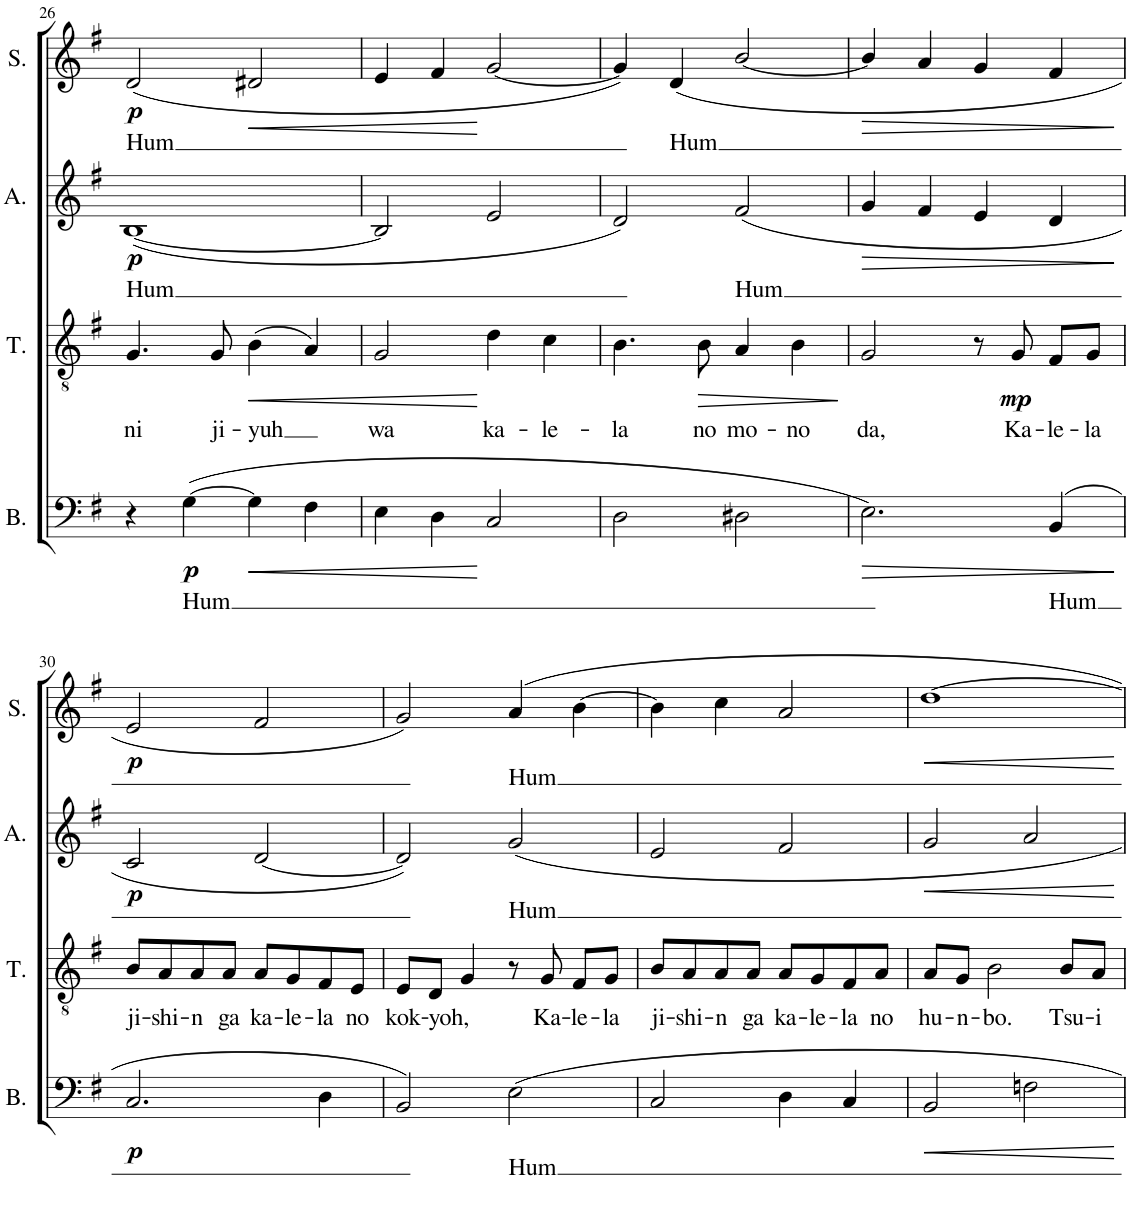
**kern	**text	**dynam	**kern	**text	**dynam	**kern	**text	**dynam	**kern	**text	**dynam
*part4	*part4	*part4	*part3	*part3	*part3	*part2	*part2	*part2	*part1	*part1	*part1
*staff4	*staff4	*staff4	*staff3	*staff3	*staff3	*staff2	*staff2	*staff2	*staff1	*staff1	*staff1
*I"Bass	*	*	*I"Tenor	*	*	*I"Alto	*	*	*I"Soprano	*	*
*I'B.	*	*	*I'T.	*	*	*I'A.	*	*	*I'S.	*	*
!!LO:PB:g=z
*clefF4	*	*	*clefGv2	*	*	*clefG2	*	*	*clefG2	*	*
*k[f#]	*	*	*k[f#]	*	*	*k[f#]	*	*	*k[f#]	*	*
*M4/4	*	*	*M4/4	*	*	*M4/4	*	*	*M4/4	*	*
*met(c)	*	*	*met(c)	*	*	*met(c)	*	*	*met(c)	*	*
=26	=26	=26	=26	=26	=26	=26	=26	=26	=26	=26	=26
!	!	!	!	!LO:LY:b	!	!	!LO:LY:b	!LO:DY:b	!	!LO:LY:b	!LO:DY:b
4r	.	.	4.G/	ni	.	([1B	Hum	p	(2d/	Hum	p
!	!LO:LY:b	!LO:DY:b	!	!	!	!	!	!	!	!	!
([4G\	Hum	p	.	.	.	.	.	.	.	.	.
!	!	!	!	!LO:LY:b	!	!	!	!	!	!	!
.	.	.	8G/	ji-	.	.	.	.	.	.	.
!	!	!LO:HP:b	!	!LO:LY:b	!LO:HP:b	!	!	!	!	!	!LO:HP:b
4G\]	.	<	(4B\	-yuh	<	.	.	.	2d#X/	.	<
4F#\	.	.	4A/)	.	.	.	.	.	.	.	.
=27	=27	=27	=27	=27	=27	=27	=27	=27	=27	=27	=27
!	!	!	!	!LO:LY:b	!	!	!	!	!	!	!
4E\	.	.	2G/	wa	.	2B/]	.	.	4e/	.	.
4D\	.	.	.	.	.	.	.	.	4f#/	.	.
!	!	!	!	!LO:LY:b	!	!	!	!	!	!	!
2C/	.	[	4d\	ka-	[	2e/	.	.	[2g/	.	[
!	!	!	!	!LO:LY:b	!	!	!	!	!	!	!
.	.	.	4c\	-le-	.	.	.	.	.	.	.
=28	=28	=28	=28	=28	=28	=28	=28	=28	=28	=28	=28
!	!	!	!	!LO:LY:b	!	!	!	!	!	!	!
2D\	.	.	4.B\	-la	.	2d/)	.	.	4g/])	.	.
!	!	!	!	!	!	!	!	!	!	!LO:LY:b	!
.	.	.	.	.	.	.	.	.	(4d/	Hum	.
!	!	!	!	!LO:LY:b	!LO:HP:b	!	!	!	!	!	!
.	.	.	8B\	no	>	.	.	.	.	.	.
!	!	!	!	!LO:LY:b	!	!	!LO:LY:b	!	!	!	!
2D#X\	.	.	4A/	mo-	.	(2f#/	Hum	.	[2b/	.	.
!	!	!	!	!LO:LY:b	!	!	!	!	!	!	!
.	.	.	4B\	-no	.	.	.	.	.	.	.
.	.	.	.	.	]	.	.	.	.	.	.
=29	=29	=29	=29	=29	=29	=29	=29	=29	=29	=29	=29
!	!	!LO:HP:b	!	!LO:LY:b	!	!	!	!LO:HP:b	!	!	!LO:HP:b
2.E\)	.	>	2G/	da,	.	4g/	.	>	4b/]	.	>
.	.	.	.	.	.	4f#/	.	.	4a/	.	.
.	.	.	8r	.	.	4e/	.	.	4g/	.	.
!	!	!	!	!LO:LY:b	!LO:DY:b	!	!	!	!	!	!
.	.	.	8G/	Ka-	mp	.	.	.	.	.	.
!	!LO:LY:b	!	!	!LO:LY:b	!	!	!	!	!	!	!
(4BB/	Hum	.	8F#/L	-le-	.	4d/	.	.	4f#/	.	.
!	!	!	!	!LO:LY:b	!	!	!	!	!	!	!
.	.	.	8G/J	-la	.	.	.	.	.	.	.
.	.	]	.	.	.	.	.	]	.	.	]
!!LO:LB:g=z
=30	=30	=30	=30	=30	=30	=30	=30	=30	=30	=30	=30
!	!	!LO:DY:b	!	!LO:LY:b	!	!	!	!LO:DY:b	!	!	!LO:DY:b
2.C/	.	p	8B/L	ji-	.	2c/	.	p	2e/	.	p
!	!	!	!	!LO:LY:b	!	!	!	!	!	!	!
.	.	.	8A/	-shi-	.	.	.	.	.	.	.
!	!	!	!	!LO:LY:b	!	!	!	!	!	!	!
.	.	.	8A/	-n	.	.	.	.	.	.	.
!	!	!	!	!LO:LY:b	!	!	!	!	!	!	!
.	.	.	8A/J	ga	.	.	.	.	.	.	.
!	!	!	!	!LO:LY:b	!	!	!	!	!	!	!
.	.	.	8A/L	ka-	.	[2d/	.	.	2f#/	.	.
!	!	!	!	!LO:LY:b	!	!	!	!	!	!	!
.	.	.	8G/	-le-	.	.	.	.	.	.	.
!	!	!	!	!LO:LY:b	!	!	!	!	!	!	!
4D\	.	.	8F#/	-la	.	.	.	.	.	.	.
!	!	!	!	!LO:LY:b	!	!	!	!	!	!	!
.	.	.	8E/J	no	.	.	.	.	.	.	.
=31	=31	=31	=31	=31	=31	=31	=31	=31	=31	=31	=31
!	!	!	!	!LO:LY:b	!	!	!	!	!	!	!
2BB/)	.	.	8E/L	kok-	.	2d/])	.	.	2g/)	.	.
!	!	!	!	!LO:LY:b	!	!	!	!	!	!	!
.	.	.	8D/J	-yoh,	.	.	.	.	.	.	.
.	.	.	4G/	.	.	.	.	.	.	.	.
!	!LO:LY:b	!	!	!	!	!	!LO:LY:b	!	!	!LO:LY:b	!
2E\	Hum	.	8r	.	.	2g/	Hum	.	4a/	Hum	.
!	!	!	!	!LO:LY:b	!	!	!	!	!	!	!
.	.	.	8G/	Ka-	.	.	.	.	.	.	.
!	!	!	!	!LO:LY:b	!	!	!	!	!	!	!
.	.	.	8F#/L	-le-	.	.	.	.	[4b\	.	.
!	!	!	!	!LO:LY:b	!	!	!	!	!	!	!
.	.	.	8G/J	-la	.	.	.	.	.	.	.
=32	=32	=32	=32	=32	=32	=32	=32	=32	=32	=32	=32
!	!	!	!	!LO:LY:b	!	!	!	!	!	!	!
2C/	.	.	8B/L	ji-	.	2e/	.	.	4b\]	.	.
!	!	!	!	!LO:LY:b	!	!	!	!	!	!	!
.	.	.	8A/	-shi-	.	.	.	.	.	.	.
!	!	!	!	!LO:LY:b	!	!	!	!	!	!	!
.	.	.	8A/	-n	.	.	.	.	4cc\	.	.
!	!	!	!	!LO:LY:b	!	!	!	!	!	!	!
.	.	.	8A/J	ga	.	.	.	.	.	.	.
!	!	!	!	!LO:LY:b	!	!	!	!	!	!	!
4D\	.	.	8A/L	ka-	.	2f#/	.	.	2a/	.	.
!	!	!	!	!LO:LY:b	!	!	!	!	!	!	!
.	.	.	8G/	-le-	.	.	.	.	.	.	.
!	!	!	!	!LO:LY:b	!	!	!	!	!	!	!
4C/	.	.	8F#/	-la	.	.	.	.	.	.	.
!	!	!	!	!LO:LY:b	!	!	!	!	!	!	!
.	.	.	8A/J	no	.	.	.	.	.	.	.
=33	=33	=33	=33	=33	=33	=33	=33	=33	=33	=33	=33
!	!	!LO:HP:b	!	!LO:LY:b	!	!	!	!LO:HP:b	!	!	!LO:HP:b
2BB/	.	<	8A/L	-hu-	.	2g/	.	<	[1dd	.	<
!	!	!	!	!LO:LY:b	!	!	!	!	!	!	!
.	.	.	8G/J	-n-	.	.	.	.	.	.	.
!	!	!	!	!LO:LY:b	!	!	!	!	!	!	!
.	.	.	2B\	-bo.	.	.	.	.	.	.	.
2Fn\	.	.	.	.	.	2a/	.	.	.	.	.
!	!	!	!	!LO:LY:b	!	!	!	!	!	!	!
.	.	.	8B/L	Tsu-	.	.	.	.	.	.	.
!	!	!	!	!LO:LY:b	!	!	!	!	!	!	!
.	.	.	8A/J	-i	.	.	.	.	.	.	.
.	.	[	.	.	.	.	.	[	.	.	[
=	=	=	=	=	=	=	=	=	=	=	=
*-	*-	*-	*-	*-	*-	*-	*-	*-	*-	*-	*-
